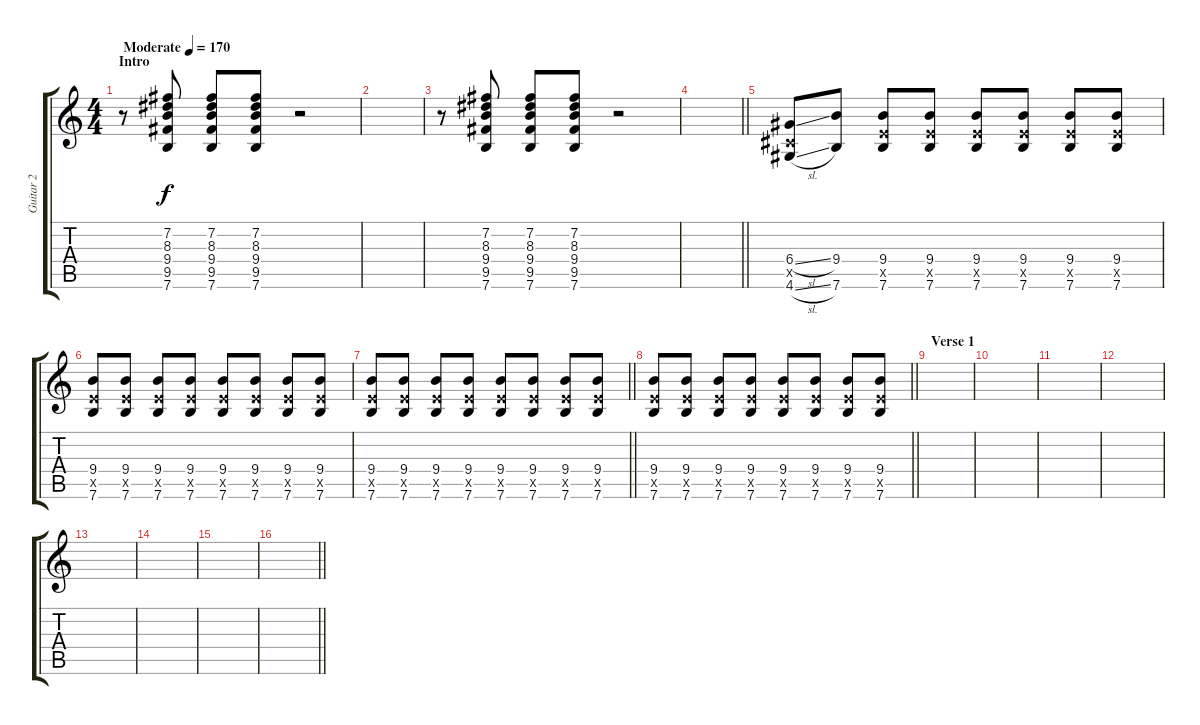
\track ("Guitar 2" "Guitar 2") {instrument overdrivenguitar}
\staff {score tabs}
\tuning (E4 B3 G3 D3 A2 E2) {hide}
\ts (4 4)
\section ("" "Intro")
\tempo (170 "Moderate")
\clef g2
\ks c
r.8{dy f instrument overdrivenguitar} (7.2 8.3 9.4 9.5 7.6).8 (7.2 8.3 9.4 9.5 7.6).8 (7.2 8.3 9.4 9.5 7.6).8 r.2 |
|
r.8 (7.2 8.3 9.4 9.5 7.6).8 (7.2 8.3 9.4 9.5 7.6).8 (7.2 8.3 9.4 9.5 7.6).8 r.2 |
\barLineRight lightlight
|
(6.4{sl} 4.5{x} 4.6{sl}).8 (9.4 7.6).8 (9.4 7.5{x} 7.6).8 (9.4 7.5{x} 7.6).8 (9.4 7.5{x} 7.6).8 (9.4 7.5{x} 7.6).8 (9.4 7.5{x} 7.6).8 (9.4 7.5{x} 7.6).8 |
(9.4 7.5{x} 7.6).8 (9.4 7.5{x} 7.6).8 (9.4 7.5{x} 7.6).8 (9.4 7.5{x} 7.6).8 (9.4 7.5{x} 7.6).8 (9.4 7.5{x} 7.6).8 (9.4 7.5{x} 7.6).8 (9.4 7.5{x} 7.6).8 |
\barLineRight lightlight
(9.4 7.5{x} 7.6).8 (9.4 7.5{x} 7.6).8 (9.4 7.5{x} 7.6).8 (9.4 7.5{x} 7.6).8 (9.4 7.5{x} 7.6).8 (9.4 7.5{x} 7.6).8 (9.4 7.5{x} 7.6).8 (9.4 7.5{x} 7.6).8 |
\barLineRight lightlight
(9.4 7.5{x} 7.6).8 (9.4 7.5{x} 7.6).8 (9.4 7.5{x} 7.6).8 (9.4 7.5{x} 7.6).8 (9.4 7.5{x} 7.6).8 (9.4 7.5{x} 7.6).8 (9.4 7.5{x} 7.6).8 (9.4 7.5{x} 7.6).8 |
\section ("" "Verse 1")
|
|
|
|
|
|
|
\barLineRight lightlight
